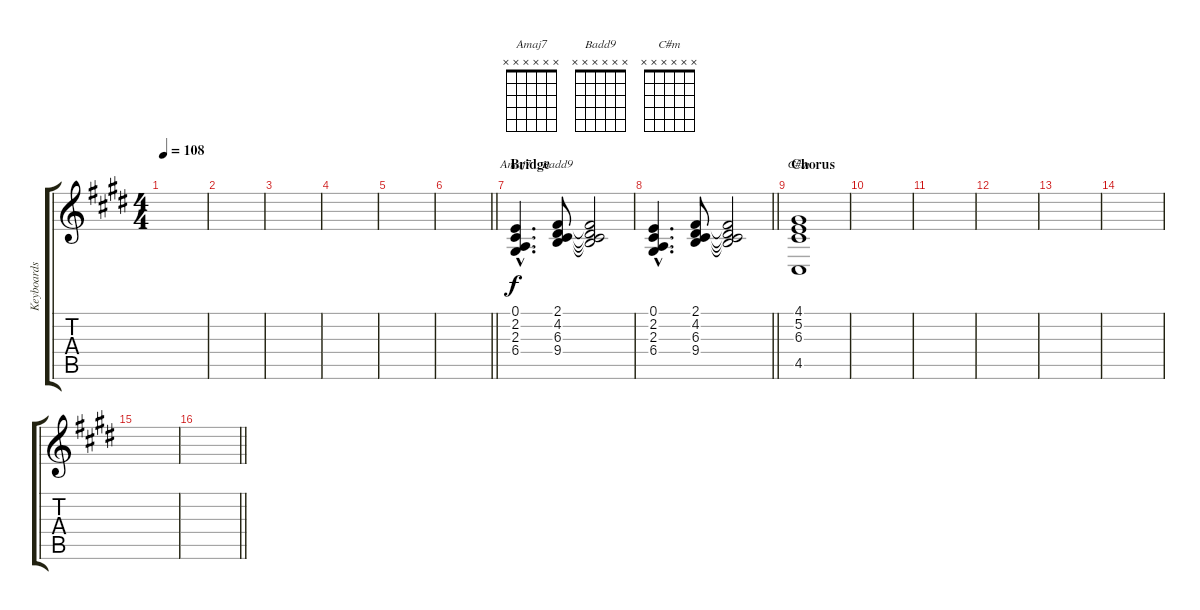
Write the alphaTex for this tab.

\track ("Keyboards" "Keyboards") {instrument acousticgrandpiano}
\staff {score tabs}
\tuning (E4 B3 G3 D3 A2 E2) {hide}
\chord ("Amaj7" x x x x x x)
\chord ("Badd9" x x x x x x)
\chord ("C#m" x x x x x x)
\ts (4 4)
\tempo 108
\clef g2
\ks e
|
|
|
|
|
\barLineRight lightlight
|
\section ("" "Bridge")
(0.1{hac} 2.2{hac} 2.3{hac} 6.4{hac}).4{d ch "Amaj7"} (2.1 4.2 6.3 9.4).8{ch "Badd9"} (2.1{t} 4.2{t} 6.3{t} 9.4{t}).2 |
\barLineRight lightlight
(0.1{hac} 2.2{hac} 2.3{hac} 6.4{hac}).4{d} (2.1 4.2 6.3 9.4).8 (2.1{t} 4.2{t} 6.3{t} 9.4{t}).2 |
\section ("" "Chorus")
(4.1 5.2 6.3 4.5).1{ch "C#m"} |
|
|
|
|
|
|
\barLineRight lightlight
